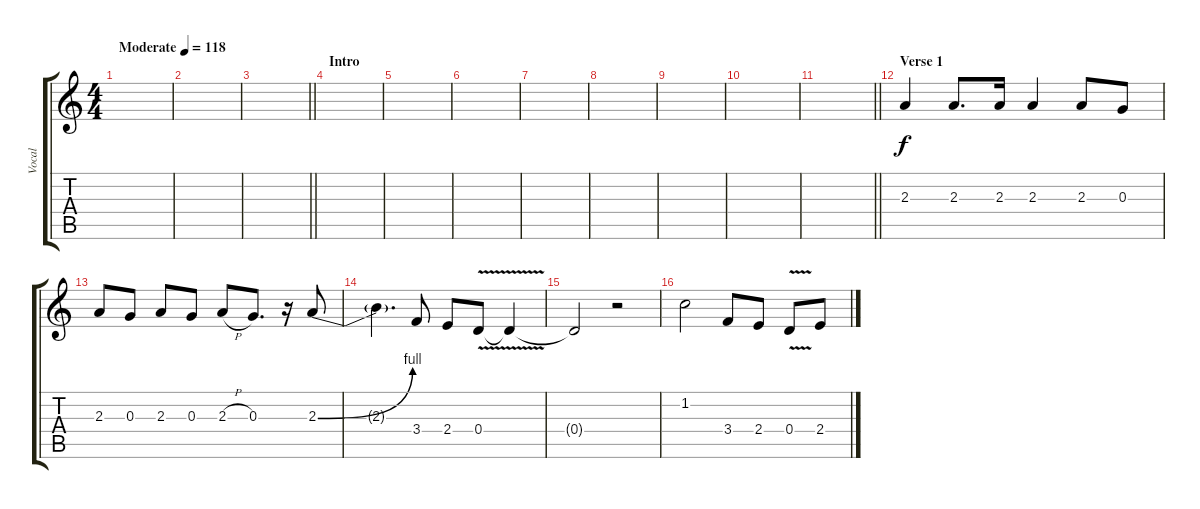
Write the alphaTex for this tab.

\track ("Vocal" "Vocal") {instrument distortionguitar}
\staff {score tabs}
\tuning (E4 B3 G3 D3 A2 E2) {hide}
\ts (4 4)
\tempo (118 "Moderate")
\clef g2
\ks c
|
|
\barLineRight lightlight
|
\section ("" "Intro")
|
|
|
|
|
|
|
\barLineRight lightlight
|
\section ("" "Verse 1")
2.3.4 2.3.8{d} 2.3.16 2.3.4 2.3.8 0.3.8 |
2.3.8 0.3.8 2.3.8 0.3.8 2.3{h}.8 0.3.8{d} r.16 2.3{be (bend 0 0 60 4)}.8 |
2.3{t}.4{d} 3.4.8 2.4.8 0.4{v}.8 0.4{t}.4 |
0.4{t}.2 r.2 |
1.2.2 3.4.8 2.4.8 0.4{v}.8 2.4.8
